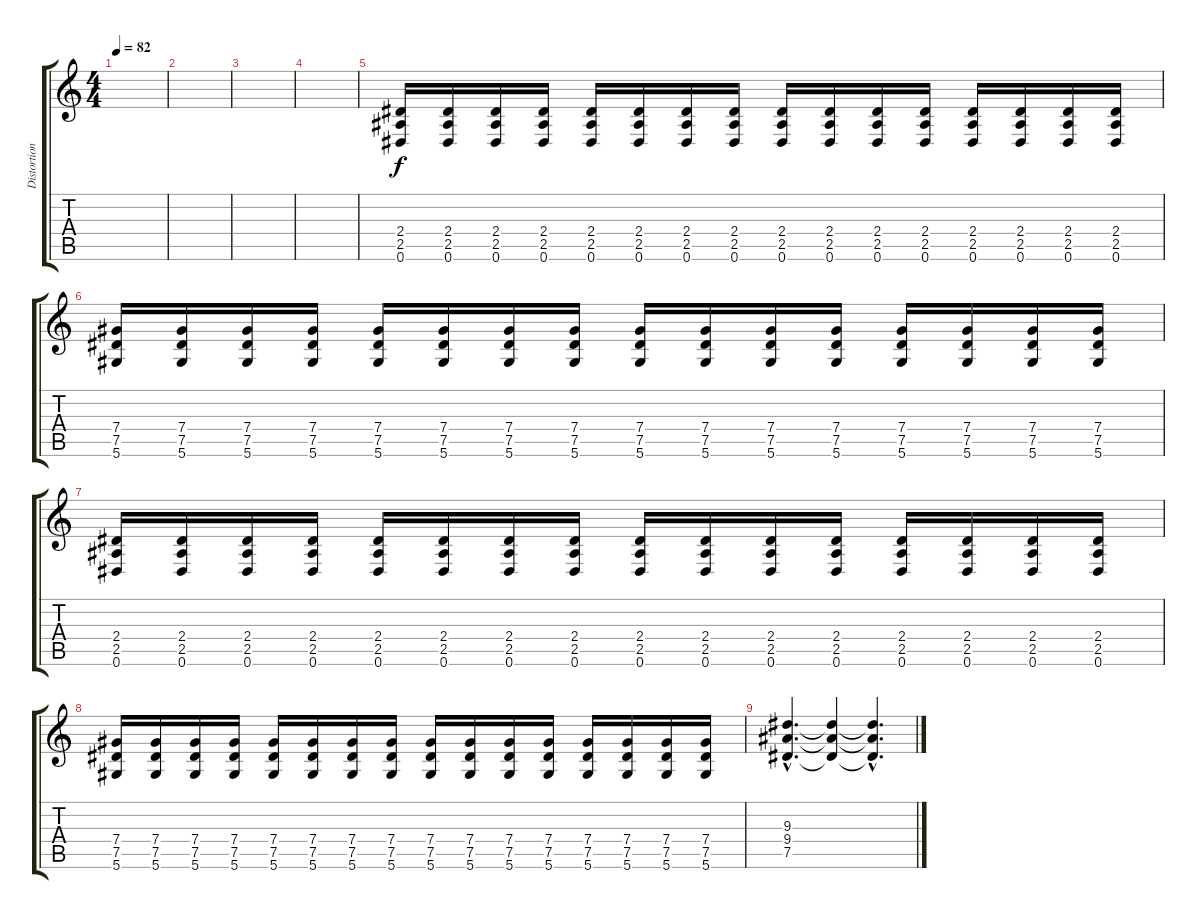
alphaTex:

\track ("Distortion Guitar" "Distortion") {instrument distortionguitar}
\staff {score tabs}
\tuning (Eb4 Bb3 Gb3 Db3 Ab2 Eb2) {hide}
\ts (4 4)
\tempo 82
\clef g2
\ks c
|
|
|
|
(2.4 2.5 0.6).16 (2.4 2.5 0.6).16 (2.4 2.5 0.6).16 (2.4 2.5 0.6).16 (2.4 2.5 0.6).16 (2.4 2.5 0.6).16 (2.4 2.5 0.6).16 (2.4 2.5 0.6).16 (2.4 2.5 0.6).16 (2.4 2.5 0.6).16 (2.4 2.5 0.6).16 (2.4 2.5 0.6).16 (2.4 2.5 0.6).16 (2.4 2.5 0.6).16 (2.4 2.5 0.6).16 (2.4 2.5 0.6).16 |
(7.4 7.5 5.6).16 (7.4 7.5 5.6).16 (7.4 7.5 5.6).16 (7.4 7.5 5.6).16 (7.4 7.5 5.6).16 (7.4 7.5 5.6).16 (7.4 7.5 5.6).16 (7.4 7.5 5.6).16 (7.4 7.5 5.6).16 (7.4 7.5 5.6).16 (7.4 7.5 5.6).16 (7.4 7.5 5.6).16 (7.4 7.5 5.6).16 (7.4 7.5 5.6).16 (7.4 7.5 5.6).16 (7.4 7.5 5.6).16 |
(2.4 2.5 0.6).16 (2.4 2.5 0.6).16 (2.4 2.5 0.6).16 (2.4 2.5 0.6).16 (2.4 2.5 0.6).16 (2.4 2.5 0.6).16 (2.4 2.5 0.6).16 (2.4 2.5 0.6).16 (2.4 2.5 0.6).16 (2.4 2.5 0.6).16 (2.4 2.5 0.6).16 (2.4 2.5 0.6).16 (2.4 2.5 0.6).16 (2.4 2.5 0.6).16 (2.4 2.5 0.6).16 (2.4 2.5 0.6).16 |
(7.4 7.5 5.6).16 (7.4 7.5 5.6).16 (7.4 7.5 5.6).16 (7.4 7.5 5.6).16 (7.4 7.5 5.6).16 (7.4 7.5 5.6).16 (7.4 7.5 5.6).16 (7.4 7.5 5.6).16 (7.4 7.5 5.6).16 (7.4 7.5 5.6).16 (7.4 7.5 5.6).16 (7.4 7.5 5.6).16 (7.4 7.5 5.6).16 (7.4 7.5 5.6).16 (7.4 7.5 5.6).16 (7.4 7.5 5.6).16 |
(9.3{hac} 9.4{hac} 7.5{hac}).4{d volume 13} (9.3{t} 9.4{t} 7.5{t}).4 (9.3{hac t} 9.4{hac t} 7.5{hac t}).4{d}
